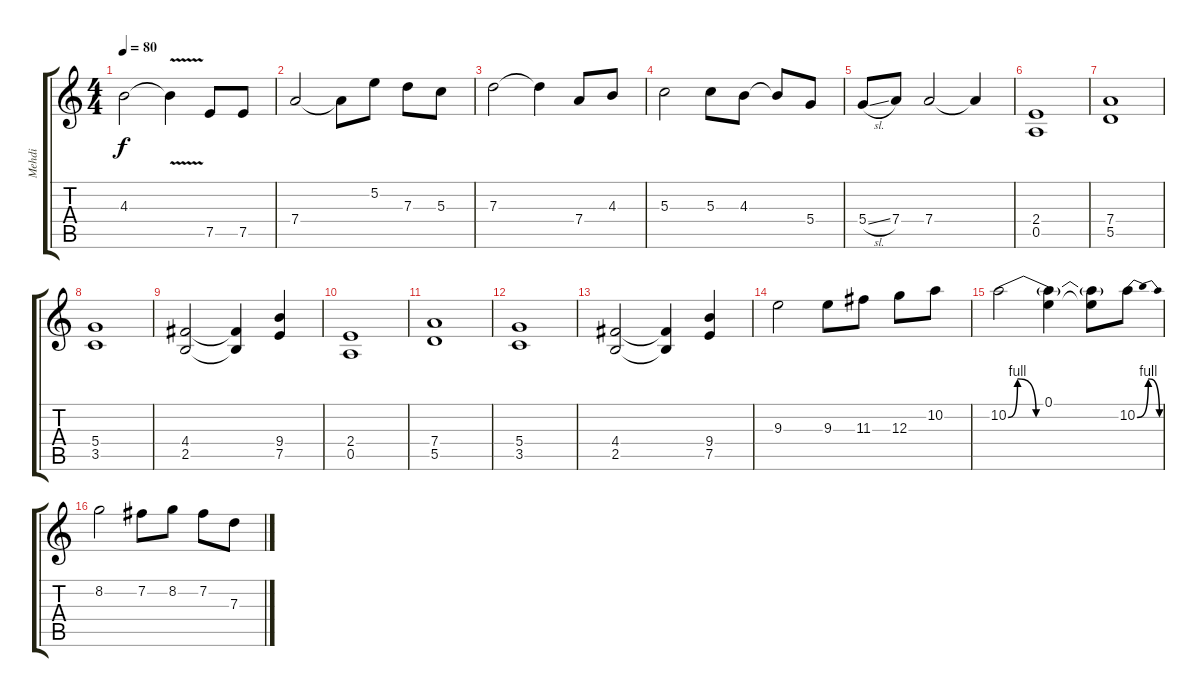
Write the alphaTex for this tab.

\track ("Mehdi" "Mehdi") {instrument overdrivenguitar}
\staff {score tabs}
\tuning (E4 B3 G3 D3 A2 E2) {hide}
\ts (4 4)
\tempo 80
\clef g2
\ks c
4.3.2{dy f} 4.3{v t}.4 7.5.8 7.5.8 |
7.4.2 7.4{t}.8 5.2.8 7.3.8 5.3.8 |
7.3.2 7.3{t}.4 7.4.8 4.3.8 |
5.3.2 5.3.8 4.3.8 4.3{t}.8 5.4.8 |
5.4{sl}.8 7.4.8 7.4.2 7.4{t}.4 |
(2.4 0.5).1 |
(7.4 5.5).1 |
(5.4 3.5).1 |
(4.4 2.5).2 (4.4{t} 2.5{t}).4 (9.4 7.5).4 |
(2.4 0.5).1 |
(7.4 5.5).1 |
(5.4 3.5).1 |
(4.4 2.5).2 (4.4{t} 2.5{t}).4 (9.4 7.5).4 |
9.3.2 9.3.8 11.3.8 12.3.8 10.2.8 |
10.2{be (custom 0 0 5 4 15 0 60 0)}.2 (0.1 10.2{t}).4 (0.1{t} 10.2{t}).8 10.2{be (bendrelease 0 0 15 4 40 4 60 0)}.8 |
8.2.2 7.2.8 8.2.8 7.2.8 7.3{sl}.8
